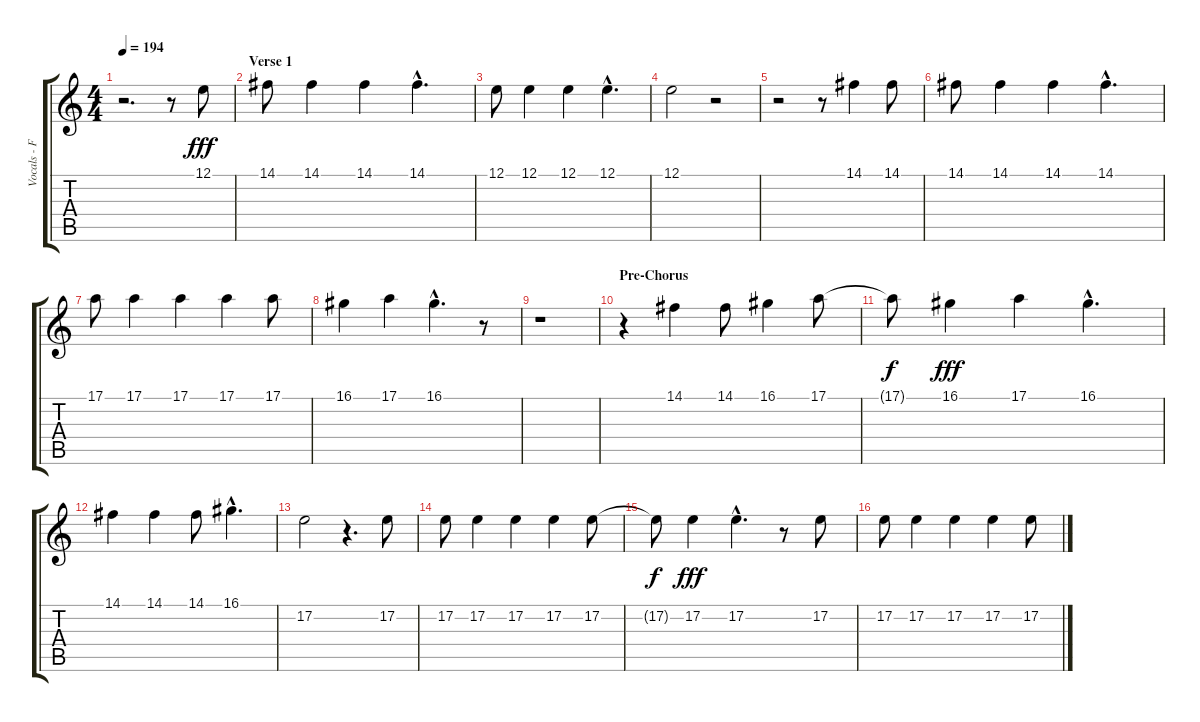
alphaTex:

\track ("Vocals - Fat Mike" "Vocals - F") {instrument lead6voice}
\staff {score tabs}
\tuning (E4 B3 G3 D3 A2 E2) {hide}
\ts (4 4)
\tempo 194
\clef g2
\ks c
r.2{d dy fff} r.8 12.1.8 |
\section ("" "Verse 1")
14.1.8 14.1.4 14.1.4 14.1{hac}.4{d} |
12.1.8 12.1.4 12.1.4 12.1{hac}.4{d} |
12.1.2 r.2 |
r.2 r.8 14.1.4 14.1.8 |
14.1.8 14.1.4 14.1.4 14.1{hac}.4{d} |
17.1.8 17.1.4 17.1.4 17.1.4 17.1.8 |
16.1.4 17.1.4 16.1{hac}.4{d} r.8 |
r.1 |
\section ("" "Pre-Chorus")
r.4 14.1.4 14.1.8 16.1.4 17.1.8 |
17.1{t}.8{dy f} 16.1.4{dy fff} 17.1.4 16.1{hac}.4{d} |
14.1.4 14.1.4 14.1.8 16.1{hac}.4{d} |
17.2.2 r.4{d} 17.2.8 |
17.2.8 17.2.4 17.2.4 17.2.4 17.2.8 |
17.2{t}.8{dy f} 17.2.4{dy fff} 17.2{hac}.4{d} r.8 17.2.8 |
17.2.8 17.2.4 17.2.4 17.2.4 17.2.8
